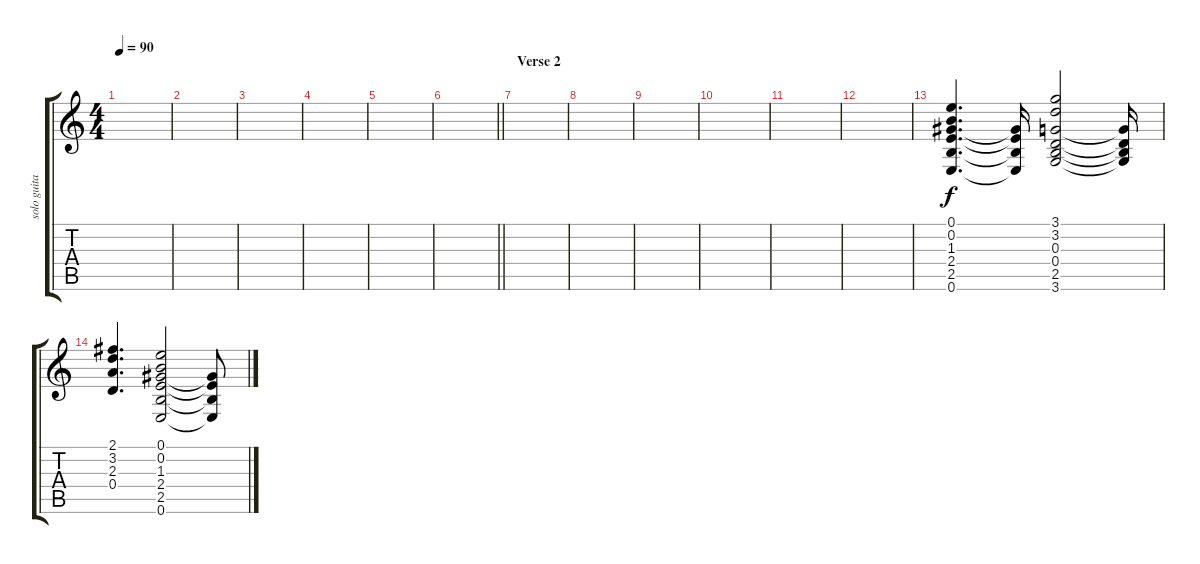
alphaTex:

\track ("solo guitar" "solo guita") {instrument overdrivenguitar}
\staff {score tabs}
\tuning (E4 B3 G3 D3 A2 E2) {hide}
\ts (4 4)
\tempo 90
\clef g2
\ks c
|
|
|
|
|
\barLineRight lightlight
|
\section ("" "Verse 2")
|
|
|
|
|
|
(0.1 0.2 1.3 2.4 2.5 0.6).4{d volume 8} (1.3{t} 2.4{t} 2.5{t} 0.6{t}).16 (3.1 3.2 0.3 0.4 2.5 3.6).2 (0.3{t} 0.4{t} 2.5{t} 3.6{t}).16 |
(2.1 3.2 2.3 0.4).4{d} (0.1 0.2 1.3 2.4 2.5 0.6).2 (1.3{t} 2.4{t} 2.5{t} 0.6{t}).8
